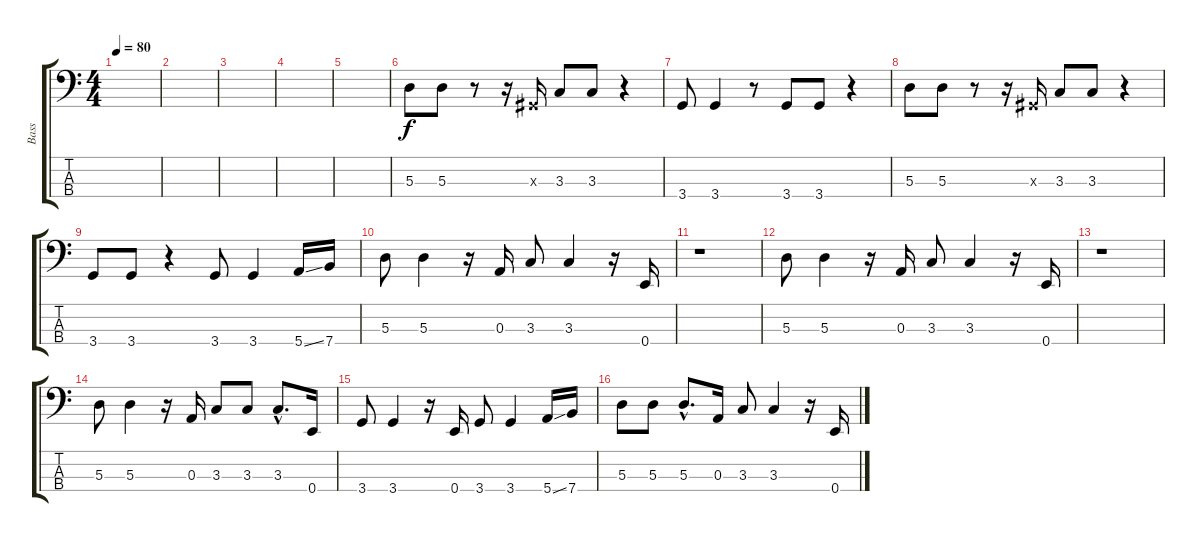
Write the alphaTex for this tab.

\track ("Bass" "Bass") {instrument electricbassfinger}
\staff {score tabs}
\tuning (G2 D2 A1 E1) {hide}
\ts (4 4)
\tempo 80
\clef f4
\ks c
|
|
|
|
|
5.3.8 5.3.8 r.8 r.16 -1.3{x}.16 3.3.8 3.3.8 r.4 |
3.4.8 3.4.4 r.8 3.4.8 3.4.8 r.4 |
5.3.8 5.3.8 r.8 r.16 -1.3{x}.16 3.3.8 3.3.8 r.4 |
3.4.8 3.4.8 r.4 3.4.8 3.4.4 5.4{ss}.16 7.4.16 |
5.3.8 5.3.4 r.16 0.3.16 3.3.8 3.3.4 r.16 0.4.16 |
r.1 |
5.3.8 5.3.4 r.16 0.3.16 3.3.8 3.3.4 r.16 0.4.16 |
r.1 |
5.3.8 5.3.4 r.16 0.3.16 3.3.8 3.3.8 3.3{hac}.8{d} 0.4.16 |
3.4.8 3.4.4 r.16 0.4.16 3.4.8 3.4.4 5.4{ss}.16 7.4.16 |
5.3.8 5.3.8 5.3{hac}.8{d} 0.3.16 3.3.8 3.3.4 r.16 0.4.16
